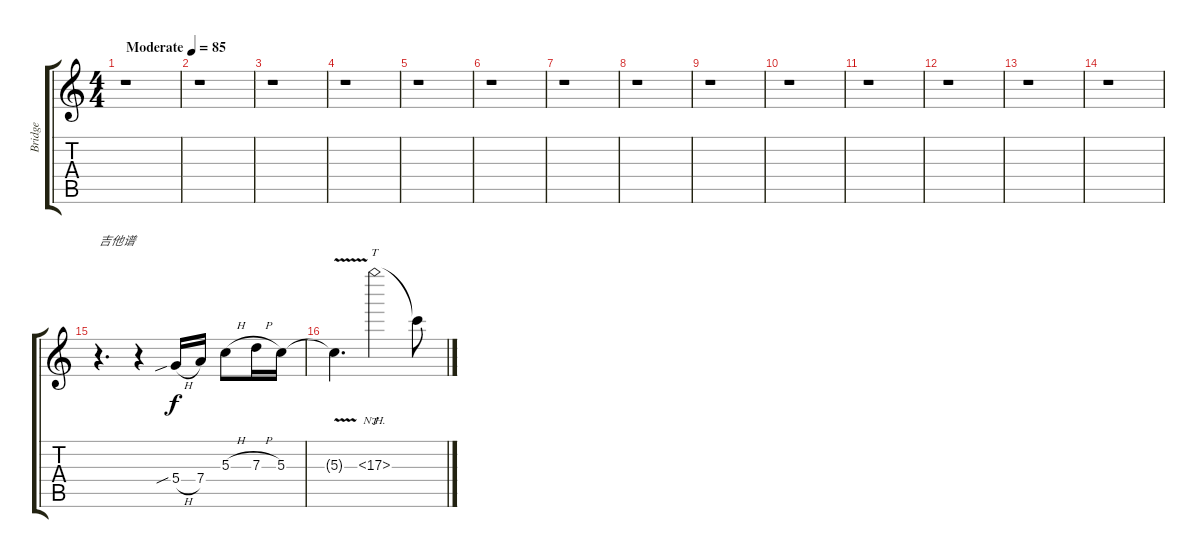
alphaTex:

\track ("Bridge" "Bridge") {instrument overdrivenguitar}
\staff {score tabs}
\tuning (E4 B3 G3 D3 A2 E2) {hide}
\ts (4 4)
\tempo (85 "Moderate")
\clef g2
\ks c
r.1{dy f instrument overdrivenguitar} |
r.1 |
r.1 |
r.1 |
r.1 |
r.1 |
r.1 |
r.1 |
r.1 |
r.1 |
r.1 |
r.1 |
r.1 |
r.1 |
r.4{d txt "吉他谱"} r.4 5.4{sib h}.16 7.4.16 5.3{h}.8 7.3{h}.16 5.3.16 |
5.3{v t}.4{d} 17.3{nh}.2{tt} 17.3{t}.8
